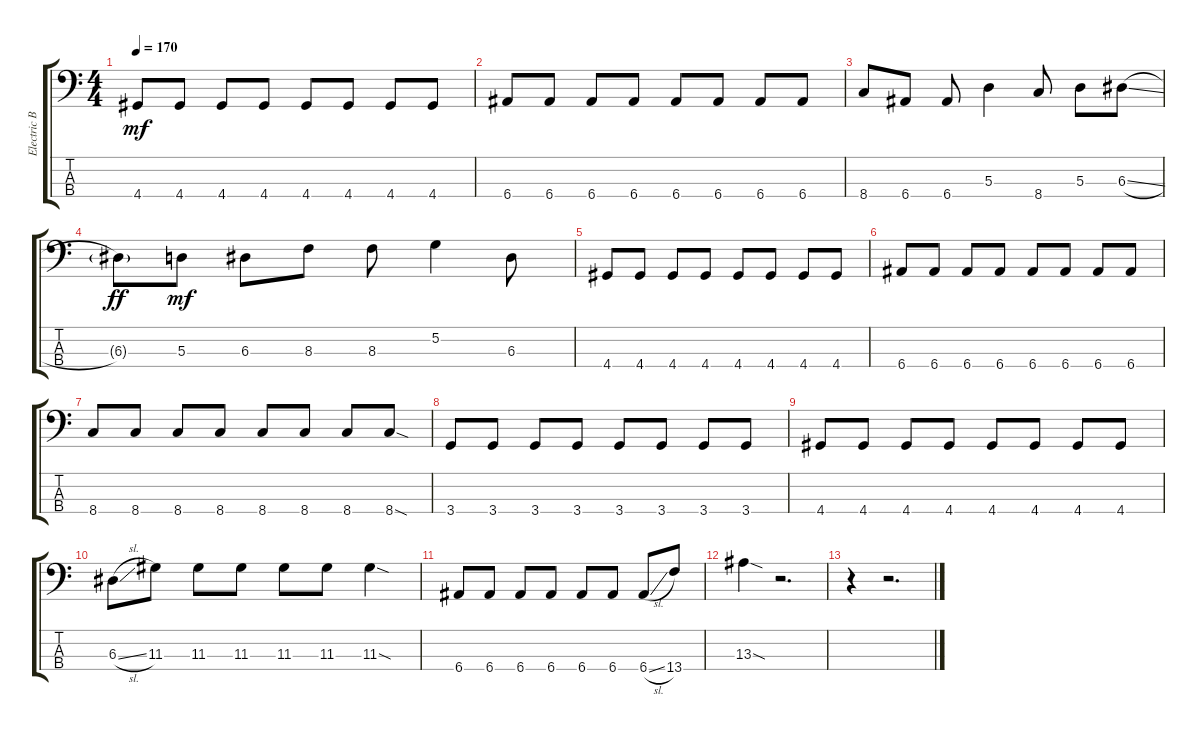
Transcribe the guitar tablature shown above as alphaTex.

\track ("Electric Bass" "Electric B") {instrument electricbassfinger}
\staff {score tabs}
\tuning (G2 D2 A1 E1) {hide}
\ts (4 4)
\tempo 170
\clef f4
\ks c
4.4.8{dy mf} 4.4.8 4.4.8 4.4.8 4.4.8 4.4.8 4.4.8 4.4.8 |
6.4.8 6.4.8 6.4.8 6.4.8 6.4.8 6.4.8 6.4.8 6.4.8 |
8.4.8 6.4.8 6.4.8 5.3.4 8.4.8 5.3.8 6.3{sl}.8 |
6.3{g}.8{dy ff} 5.3.8{dy mf} 6.3.8 8.3.8 8.3.8 5.2.4 6.3.8 |
4.4.8 4.4.8 4.4.8 4.4.8 4.4.8 4.4.8 4.4.8 4.4.8 |
6.4.8 6.4.8 6.4.8 6.4.8 6.4.8 6.4.8 6.4.8 6.4.8 |
8.4.8 8.4.8 8.4.8 8.4.8 8.4.8 8.4.8 8.4.8 8.4{sod}.8 |
3.4.8 3.4.8 3.4.8 3.4.8 3.4.8 3.4.8 3.4.8 3.4.8 |
4.4.8 4.4.8 4.4.8 4.4.8 4.4.8 4.4.8 4.4.8 4.4.8 |
6.3{sl}.8 11.3.8 11.3.8 11.3.8 11.3.8 11.3.8 11.3{sod}.4 |
6.4.8 6.4.8 6.4.8 6.4.8 6.4.8 6.4.8 6.4{sl}.8 13.4.8 |
13.3{sod}.4 r.2{d} |
r.4 r.2{d}
